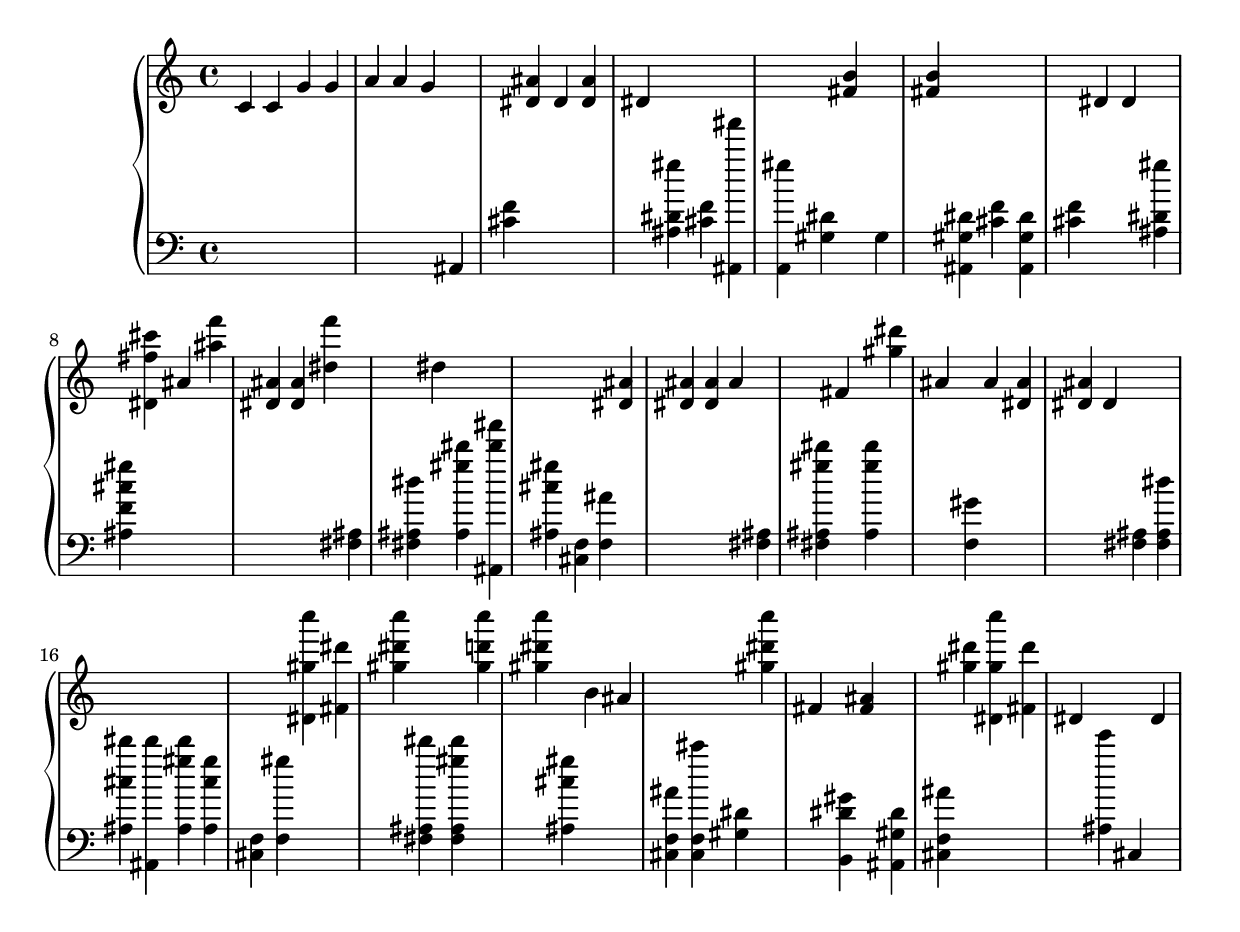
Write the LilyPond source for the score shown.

\version "2.14.2" 
\score { 
  \new PianoStaff { 
    \autochange { 
 < c'  > < c'  > < g'  > < g'  > < a'  > < a'  > < g'  > < ais,  > < cis' f'  > < dis' ais'  > < dis'  > < dis' ais'  > < dis'  > < ais dis' gis''  > < cis' f'  > < ais, ais'''  > < a, gis''  > < gis dis'  > < fis' b'  > < gis  > < fis' b'  > < ais, gis dis'  > < cis' f'  > < ais, gis dis'  > < cis' f'  > < dis'  > < dis'  > < ais dis' gis''  > < ais f' cis'' gis''  > < dis' fis'' cis'''  > < ais'  > < ais'' f'''  > < dis' ais'  > < dis' ais'  > < dis'' f'''  > < fis ais  > < fis ais dis''  > < dis''  > < ais gis'' dis'''  > < ais, dis''' ais'''  > < ais cis'' gis''  > < cis f  > < f ais'  > < dis' ais'  > < dis' ais'  > < dis' ais'  > < ais'  > < fis ais  > < fis ais gis'' dis'''  > < fis'  > < ais gis'' dis'''  > < gis'' dis'''  > < ais'  > < f gis'  > < ais'  > < dis' ais'  > < dis' ais'  > < dis'  > < fis ais  > < fis ais dis''  > < ais cis'' dis'''  > < ais, dis'''  > < ais gis'' dis'''  > < ais cis'' gis''  > < cis f  > < f gis''  > < dis' gis'' c''''  > < fis' dis'''  > < gis'' dis''' c''''  > < fis ais dis'''  > < fis ais gis'' dis'''  > < gis'' d''' c''''  > < gis'' dis''' c''''  > < ais cis'' gis''  > < b'  > < ais'  > < cis f ais'  > < cis f cis'''  > < gis dis'  > < gis'' dis''' c''''  > < fis'  > < b, dis' gis'  > < fis' ais'  > < ais, gis dis'  > < cis f ais'  > < gis'' dis'''  > < dis' gis'' c''''  > < fis' dis'''  > < dis'  > < ais e'''  > < cis  > < dis'  >    
}  
}\layout { } 
 \midi { }  
}